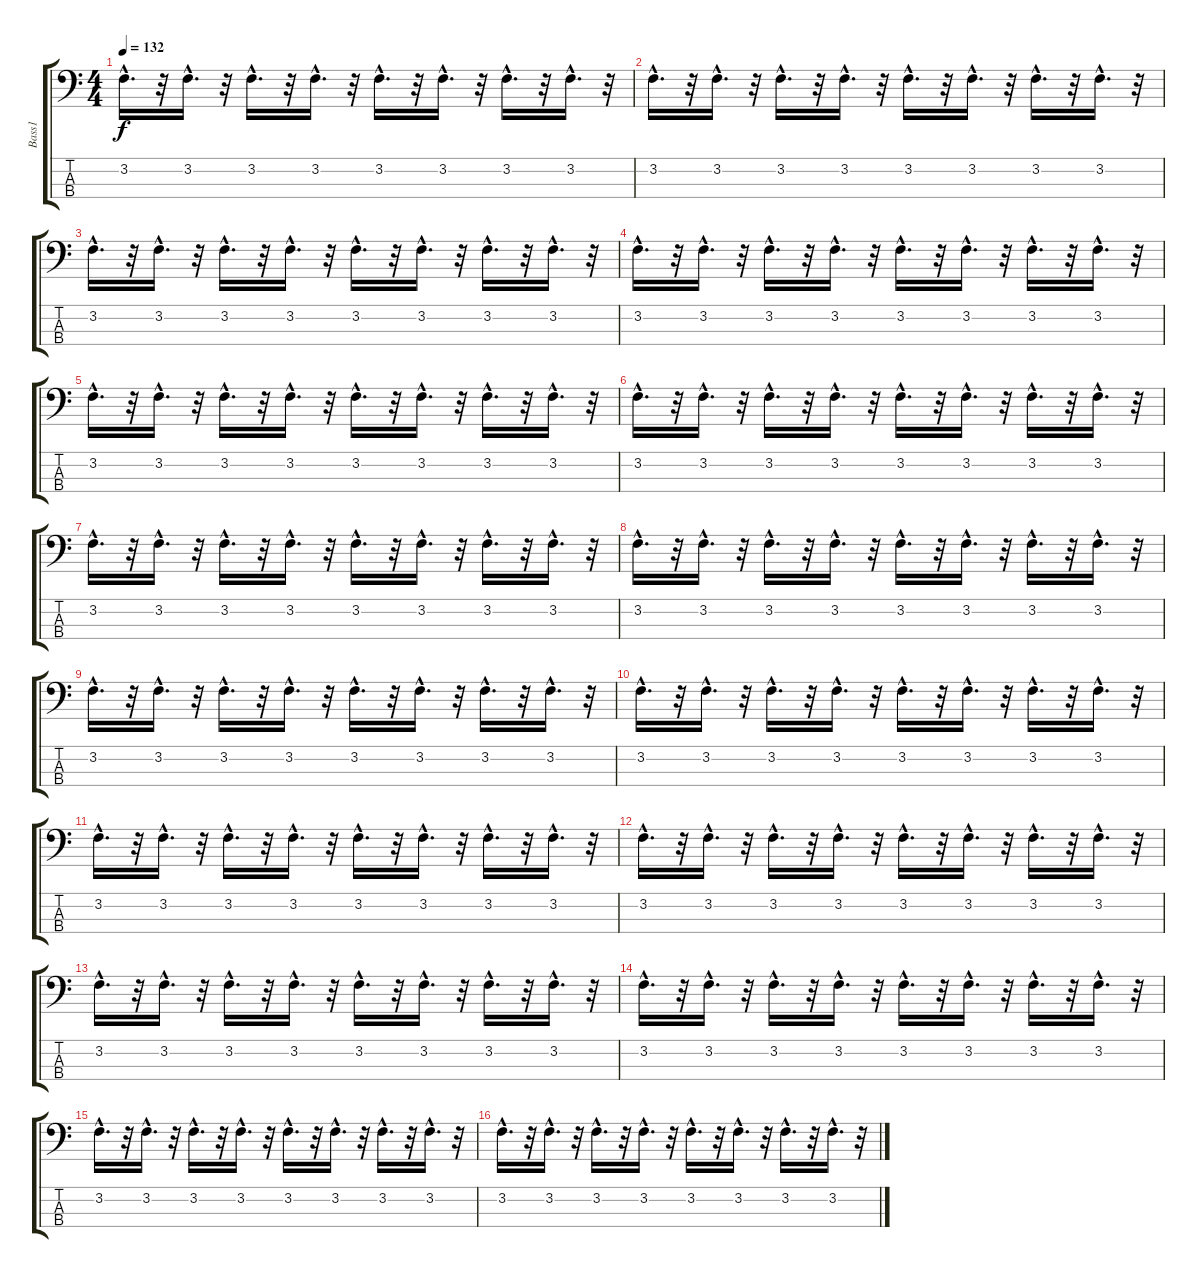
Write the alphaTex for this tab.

\track ("Bass1" "Bass1") {instrument synthbass1}
\staff {score tabs}
\tuning (G2 D2 A1 E1) {hide}
\ts (4 4)
\tempo 132
\clef f4
\ks c
3.2{hac}.16{d dy f instrument synthbass1} r.32 3.2{hac}.16{d} r.32 3.2{hac}.16{d} r.32 3.2{hac}.16{d} r.32 3.2{hac}.16{d} r.32 3.2{hac}.16{d} r.32 3.2{hac}.16{d} r.32 3.2{hac}.16{d} r.32 |
3.2{hac}.16{d} r.32 3.2{hac}.16{d} r.32 3.2{hac}.16{d} r.32 3.2{hac}.16{d} r.32 3.2{hac}.16{d} r.32 3.2{hac}.16{d} r.32 3.2{hac}.16{d} r.32 3.2{hac}.16{d} r.32 |
3.2{hac}.16{d} r.32 3.2{hac}.16{d} r.32 3.2{hac}.16{d} r.32 3.2{hac}.16{d} r.32 3.2{hac}.16{d} r.32 3.2{hac}.16{d} r.32 3.2{hac}.16{d} r.32 3.2{hac}.16{d} r.32 |
3.2{hac}.16{d} r.32 3.2{hac}.16{d} r.32 3.2{hac}.16{d} r.32 3.2{hac}.16{d} r.32 3.2{hac}.16{d} r.32 3.2{hac}.16{d} r.32 3.2{hac}.16{d} r.32 3.2{hac}.16{d} r.32 |
3.2{hac}.16{d} r.32 3.2{hac}.16{d} r.32 3.2{hac}.16{d} r.32 3.2{hac}.16{d} r.32 3.2{hac}.16{d} r.32 3.2{hac}.16{d} r.32 3.2{hac}.16{d} r.32 3.2{hac}.16{d} r.32 |
3.2{hac}.16{d} r.32 3.2{hac}.16{d} r.32 3.2{hac}.16{d} r.32 3.2{hac}.16{d} r.32 3.2{hac}.16{d} r.32 3.2{hac}.16{d} r.32 3.2{hac}.16{d} r.32 3.2{hac}.16{d} r.32 |
3.2{hac}.16{d} r.32 3.2{hac}.16{d} r.32 3.2{hac}.16{d} r.32 3.2{hac}.16{d} r.32 3.2{hac}.16{d} r.32 3.2{hac}.16{d} r.32 3.2{hac}.16{d} r.32 3.2{hac}.16{d} r.32 |
3.2{hac}.16{d} r.32 3.2{hac}.16{d} r.32 3.2{hac}.16{d} r.32 3.2{hac}.16{d} r.32 3.2{hac}.16{d} r.32 3.2{hac}.16{d} r.32 3.2{hac}.16{d} r.32 3.2{hac}.16{d} r.32 |
3.2{hac}.16{d} r.32 3.2{hac}.16{d} r.32 3.2{hac}.16{d} r.32 3.2{hac}.16{d} r.32 3.2{hac}.16{d} r.32 3.2{hac}.16{d} r.32 3.2{hac}.16{d} r.32 3.2{hac}.16{d} r.32 |
3.2{hac}.16{d} r.32 3.2{hac}.16{d} r.32 3.2{hac}.16{d} r.32 3.2{hac}.16{d} r.32 3.2{hac}.16{d} r.32 3.2{hac}.16{d} r.32 3.2{hac}.16{d} r.32 3.2{hac}.16{d} r.32 |
3.2{hac}.16{d} r.32 3.2{hac}.16{d} r.32 3.2{hac}.16{d} r.32 3.2{hac}.16{d} r.32 3.2{hac}.16{d} r.32 3.2{hac}.16{d} r.32 3.2{hac}.16{d} r.32 3.2{hac}.16{d} r.32 |
3.2{hac}.16{d} r.32 3.2{hac}.16{d} r.32 3.2{hac}.16{d} r.32 3.2{hac}.16{d} r.32 3.2{hac}.16{d} r.32 3.2{hac}.16{d} r.32 3.2{hac}.16{d} r.32 3.2{hac}.16{d} r.32 |
3.2{hac}.16{d} r.32 3.2{hac}.16{d} r.32 3.2{hac}.16{d} r.32 3.2{hac}.16{d} r.32 3.2{hac}.16{d} r.32 3.2{hac}.16{d} r.32 3.2{hac}.16{d} r.32 3.2{hac}.16{d} r.32 |
3.2{hac}.16{d} r.32 3.2{hac}.16{d} r.32 3.2{hac}.16{d} r.32 3.2{hac}.16{d} r.32 3.2{hac}.16{d} r.32 3.2{hac}.16{d} r.32 3.2{hac}.16{d} r.32 3.2{hac}.16{d} r.32 |
3.2{hac}.16{d} r.32 3.2{hac}.16{d} r.32 3.2{hac}.16{d} r.32 3.2{hac}.16{d} r.32 3.2{hac}.16{d} r.32 3.2{hac}.16{d} r.32 3.2{hac}.16{d} r.32 3.2{hac}.16{d} r.32 |
3.2{hac}.16{d} r.32 3.2{hac}.16{d} r.32 3.2{hac}.16{d} r.32 3.2{hac}.16{d} r.32 3.2{hac}.16{d} r.32 3.2{hac}.16{d} r.32 3.2{hac}.16{d} r.32 3.2{hac}.16{d} r.32
